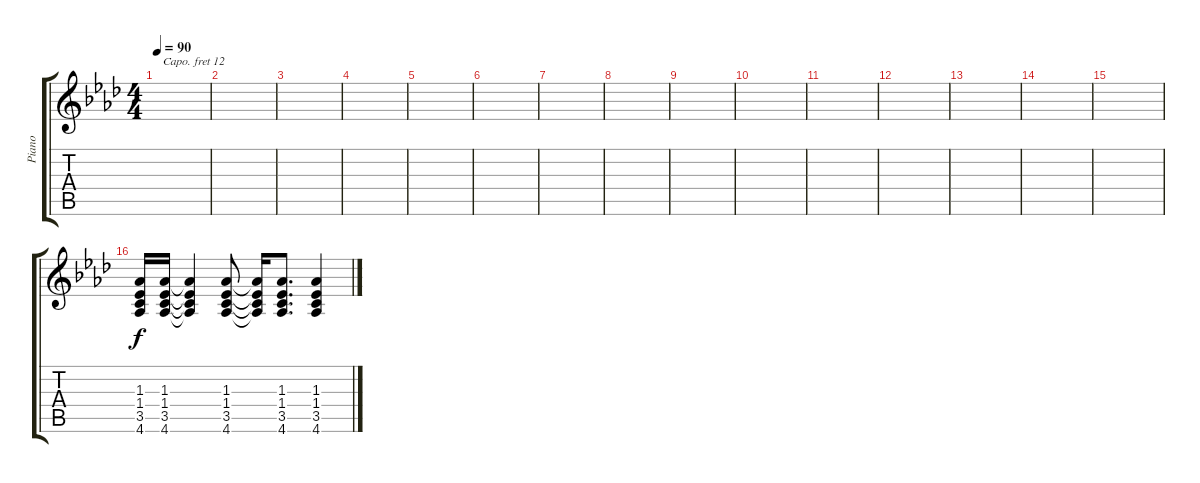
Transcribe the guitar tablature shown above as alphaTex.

\track ("Piano" "Piano") {instrument acousticgrandpiano}
\staff {score tabs}
\capo 12
\tuning (E4 B3 G3 D3 A2 E2) {hide}
\ts (4 4)
\tempo 90
\clef g2
\ks ab
|
|
|
|
|
|
|
|
|
|
|
|
|
|
|
(1.3 1.4 3.5 4.6).16 (1.3 1.4 3.5 4.6).16 (1.3{t} 1.4{t} 3.5{t} 4.6{t}).4 (1.3 1.4 3.5 4.6).8 (1.3{t} 1.4{t} 3.5{t} 4.6{t}).16 (1.3 1.4 3.5 4.6).8{d} (1.3 1.4 3.5 4.6).4
